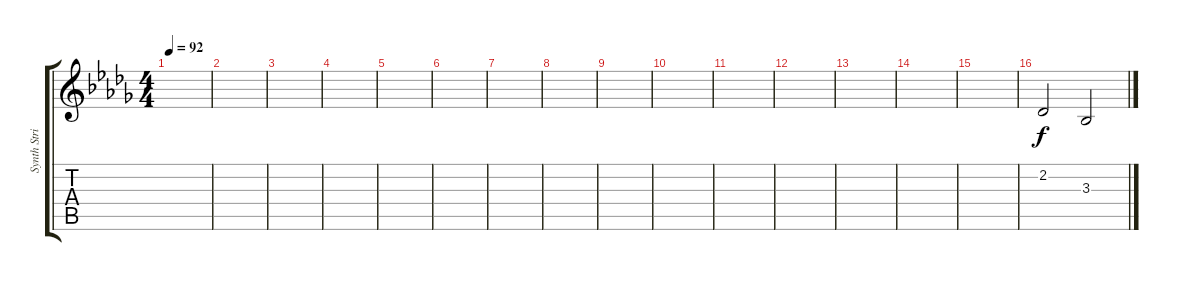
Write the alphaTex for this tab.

\track ("Synth Strings 2" "Synth Stri") {instrument synthstrings1}
\staff {score tabs}
\tuning (E4 B3 G3 D3 A2 E2) {hide}
\ts (4 4)
\tempo 92
\clef g2
\ks db
|
|
|
|
|
|
|
|
|
|
|
|
|
|
|
2.2.2 3.3.2
